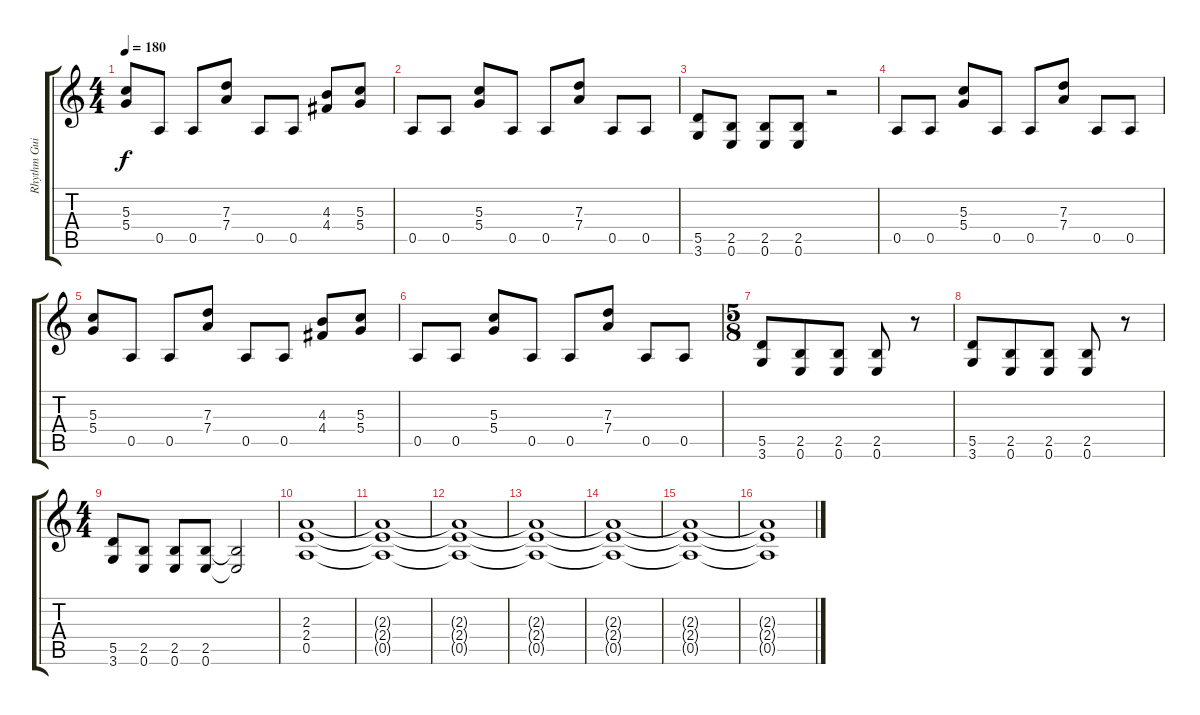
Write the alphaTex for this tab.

\track ("Rhythm Guitar 1" "Rhythm Gui") {instrument overdrivenguitar}
\staff {score tabs}
\tuning (E4 B3 G3 D3 A2 E2) {hide}
\ts (4 4)
\tempo 180
\clef g2
\ks c
(5.3 5.4).8{dy f} 0.5.8 0.5.8 (7.3 7.4).8 0.5.8 0.5.8 (4.3 4.4).8 (5.3 5.4).8 |
0.5.8 0.5.8 (5.3 5.4).8 0.5.8 0.5.8 (7.3 7.4).8 0.5.8 0.5.8 |
(5.5 3.6).8 (2.5 0.6).8 (2.5 0.6).8 (2.5 0.6).8 r.2 |
0.5.8 0.5.8 (5.3 5.4).8 0.5.8 0.5.8 (7.3 7.4).8 0.5.8 0.5.8 |
(5.3 5.4).8 0.5.8 0.5.8 (7.3 7.4).8 0.5.8 0.5.8 (4.3 4.4).8 (5.3 5.4).8 |
0.5.8 0.5.8 (5.3 5.4).8 0.5.8 0.5.8 (7.3 7.4).8 0.5.8 0.5.8 |
\ts (5 8)
(5.5 3.6).8 (2.5 0.6).8 (2.5 0.6).8 (2.5 0.6).8 r.8 |
(5.5 3.6).8 (2.5 0.6).8 (2.5 0.6).8 (2.5 0.6).8 r.8 |
\ts (4 4)
(5.5 3.6).8 (2.5 0.6).8 (2.5 0.6).8 (2.5 0.6).8 (2.5{t} 0.6{t}).2 |
(2.3 2.4 0.5).1 |
(2.3{t} 2.4{t} 0.5{t}).1 |
(2.3{t} 2.4{t} 0.5{t}).1 |
(2.3{t} 2.4{t} 0.5{t}).1 |
(2.3{t} 2.4{t} 0.5{t}).1 |
(2.3{t} 2.4{t} 0.5{t}).1 |
(2.3{t} 2.4{t} 0.5{t}).1
